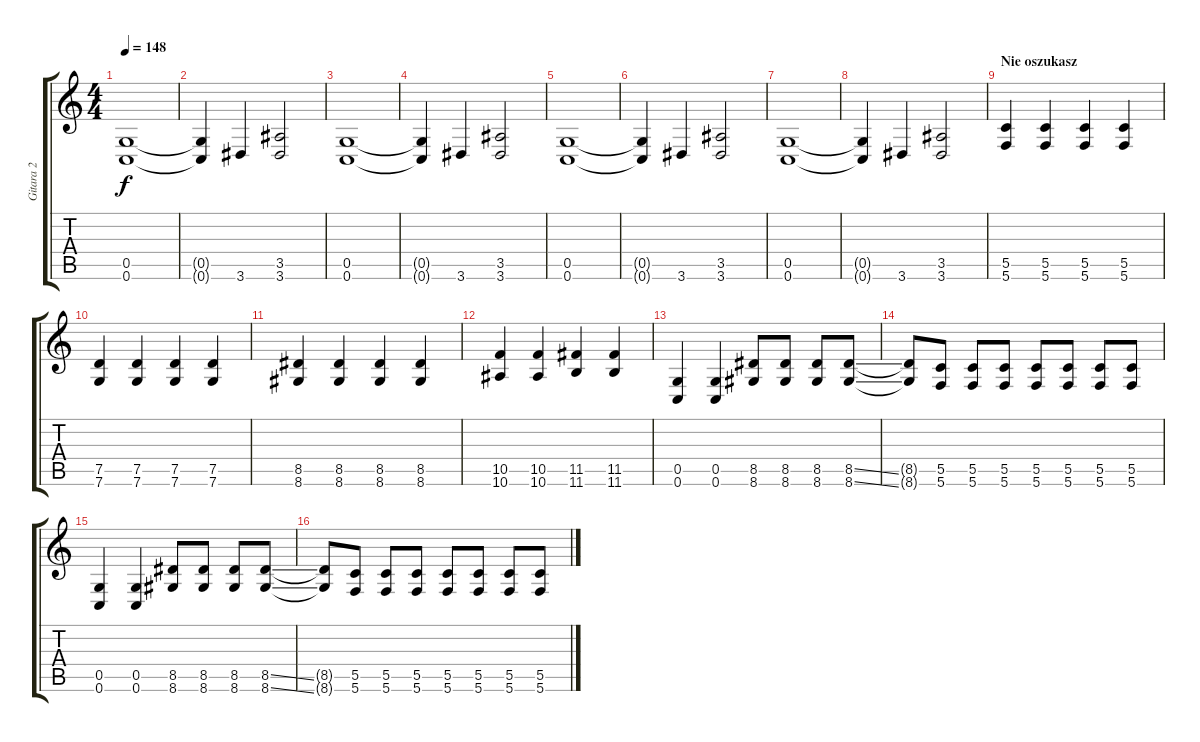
\track ("Gitara 2" "Gitara 2") {instrument distortionguitar}
\staff {score tabs}
\tuning (D4 A3 F3 C3 G2 C2) {hide}
\ts (4 4)
\tempo 148
\clef g2
\ks c
(0.5 0.6).1{dy f} |
(0.5{t} 0.6{t}).4 3.6.4 (3.5 3.6).2 |
(0.5 0.6).1 |
(0.5{t} 0.6{t}).4 3.6.4 (3.5 3.6).2 |
(0.5 0.6).1 |
(0.5{t} 0.6{t}).4 3.6.4 (3.5 3.6).2 |
(0.5 0.6).1 |
(0.5{t} 0.6{t}).4 3.6.4 (3.5 3.6).2 |
\section ("" "Nie oszukasz")
(5.5 5.6).4 (5.5 5.6).4 (5.5 5.6).4 (5.5 5.6).4 |
(7.5 7.6).4 (7.5 7.6).4 (7.5 7.6).4 (7.5 7.6).4 |
(8.5 8.6).4 (8.5 8.6).4 (8.5 8.6).4 (8.5 8.6).4 |
(10.5 10.6).4 (10.5 10.6).4 (11.5 11.6).4 (11.5 11.6).4 |
(0.5 0.6).4{volume 16 balance 2 instrument distortionguitar} (0.5 0.6).4 (8.5 8.6).8 (8.5 8.6).8 (8.5 8.6).8 (8.5{ss} 8.6{ss}).8 |
(8.5{t} 8.6{t}).8 (5.5 5.6).8 (5.5 5.6).8 (5.5 5.6).8 (5.5 5.6).8 (5.5 5.6).8 (5.5 5.6).8 (5.5 5.6).8 |
(0.5 0.6).4{volume 16 balance 2 instrument distortionguitar} (0.5 0.6).4 (8.5 8.6).8 (8.5 8.6).8 (8.5 8.6).8 (8.5{ss} 8.6{ss}).8 |
(8.5{t} 8.6{t}).8 (5.5 5.6).8 (5.5 5.6).8 (5.5 5.6).8 (5.5 5.6).8 (5.5 5.6).8 (5.5 5.6).8 (5.5 5.6).8
